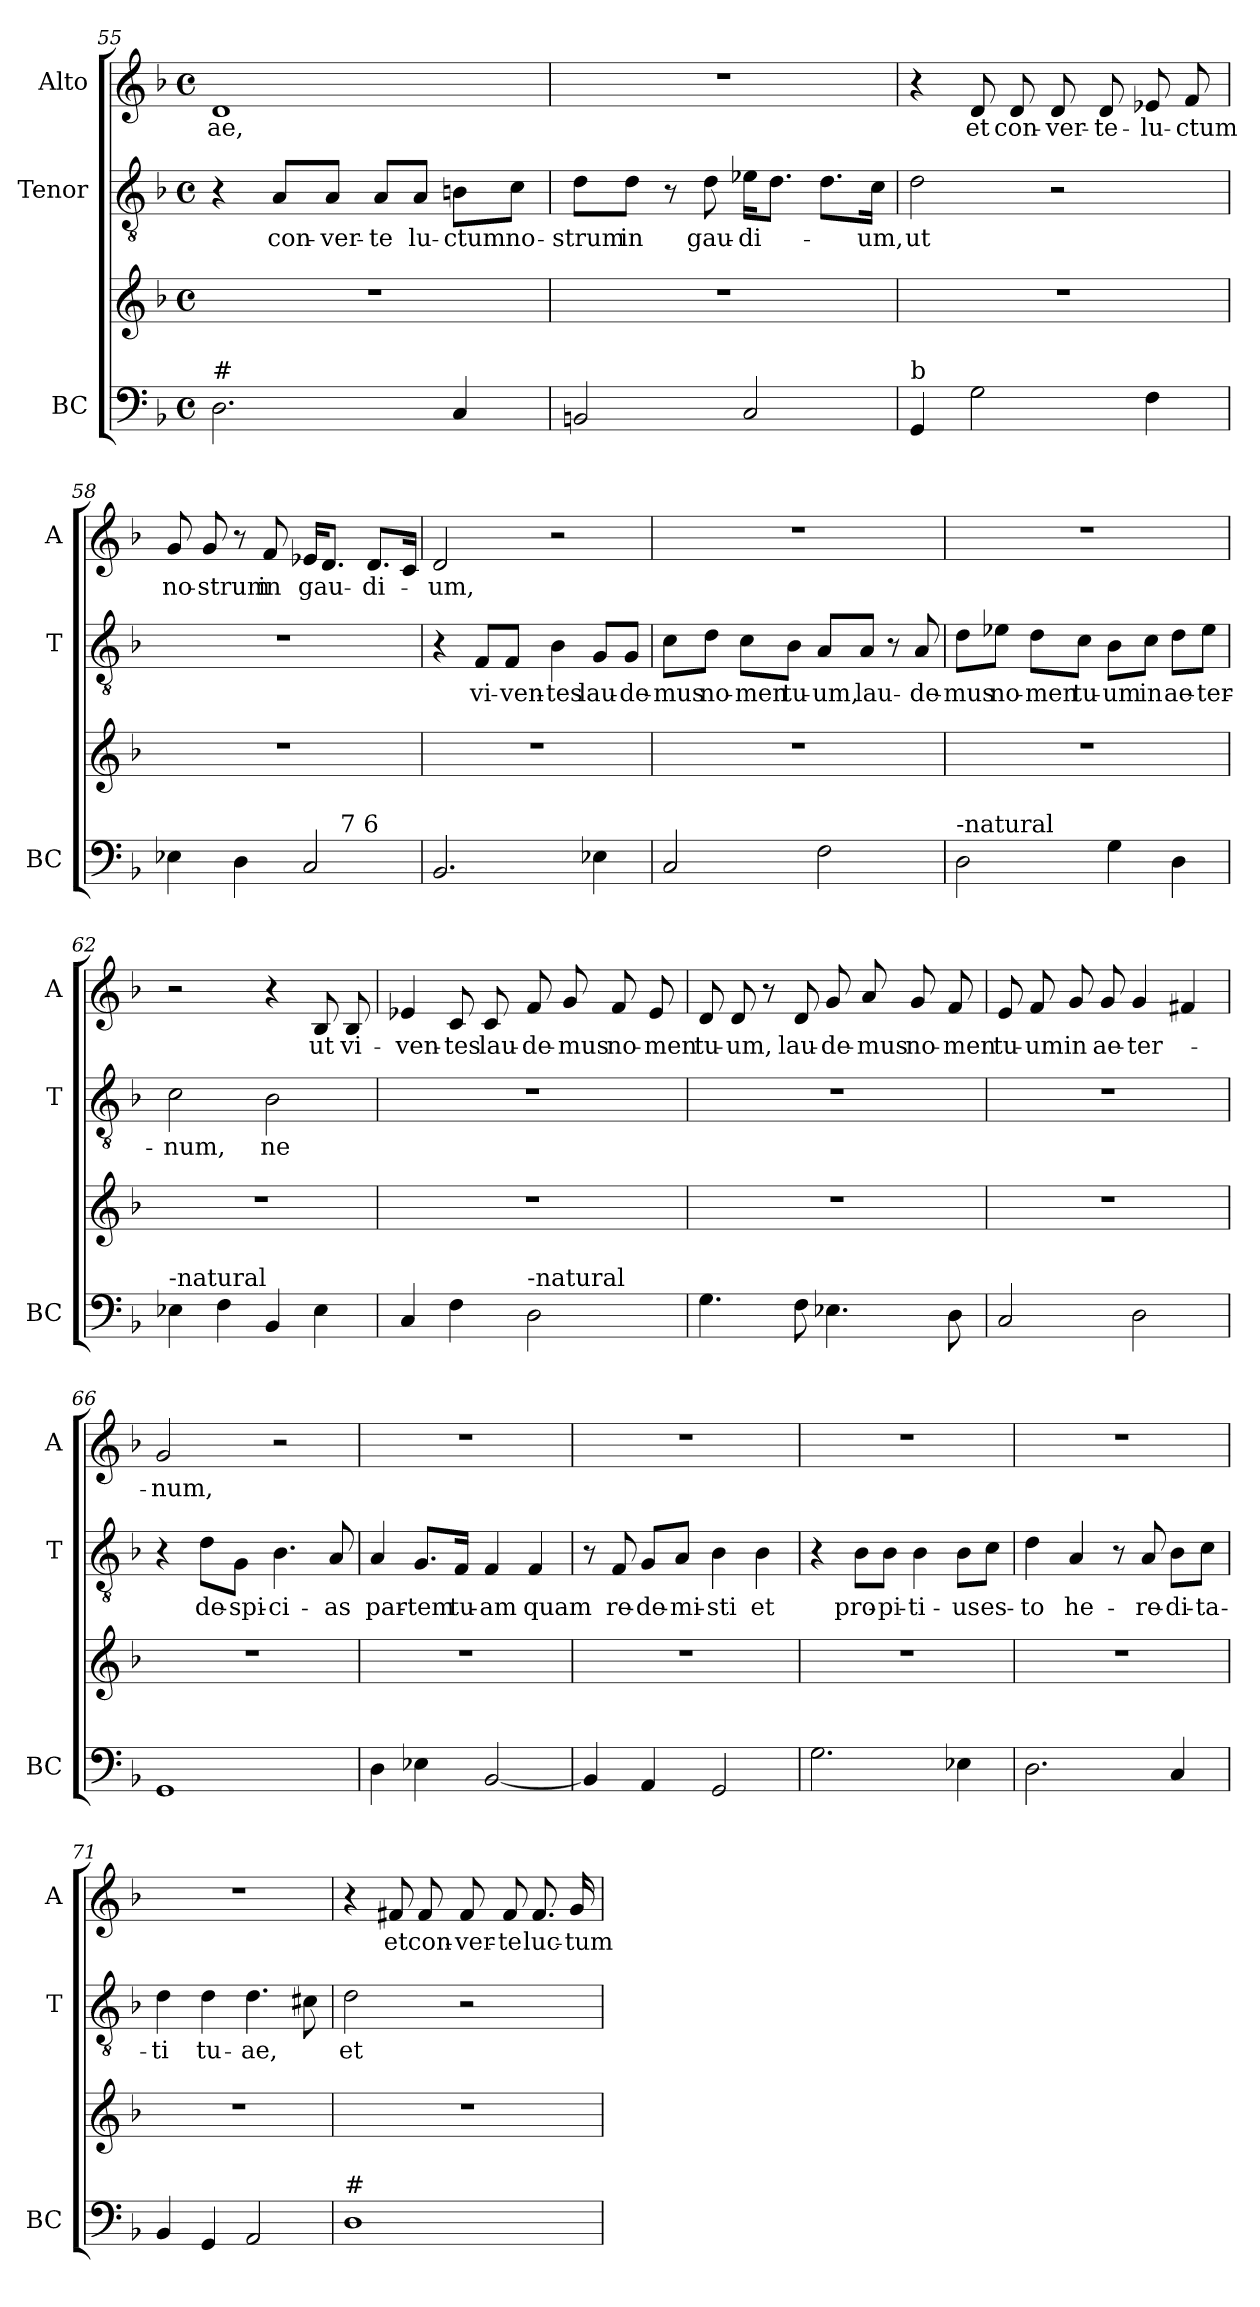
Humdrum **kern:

**kern	**kern	**kern	**text	**kern	**text
*part3	*part3	*part2	*part2	*part1	*part1
*staff4	*staff3	*staff2	*staff2	*staff1	*staff1
*I"BC	*	*I"Tenor	*	*I"Alto	*
*I'BC	*	*I'T	*	*I'A	*
*clefF4	*clefG2	*clefGv2	*	*clefG2	*
*k[b-]	*k[b-]	*k[b-]	*	*k[b-]	*
*F:	*F:	*F:	*	*F:	*
*M4/4	*M4/4	*M4/4	*	*M4/4	*
*met(c)	*met(c)	*met(c)	*	*met(c)	*
=55	=55	=55	=55	=55	=55
!LO:TX:a:t=#	!	!	!	!	!
!	!	!	!	!	!LO:LY:b
2.D\	1r	4r	.	1d	-ae,
!	!	!	!LO:LY:b	!	!
.	.	8A/L	con-	.	.
!	!	!	!LO:LY:b	!	!
.	.	8A/J	-ver-	.	.
!	!	!	!LO:LY:b	!	!
.	.	8A/L	-te	.	.
!	!	!	!LO:LY:b	!	!
.	.	8A/J	lu-	.	.
!	!	!	!LO:LY:b	!	!
4C/	.	8Bn\L	-ctum	.	.
!	!	!	!LO:LY:b	!	!
.	.	8c\J	no-	.	.
!!LO:PB:g=z
=56	=56	=56	=56	=56	=56
!	!	!	!LO:LY:b	!	!
2BBn/	1r	8d\L	-strum	1r	.
!	!	!	!LO:LY:b	!	!
.	.	8d\J	in	.	.
.	.	8r	.	.	.
!	!	!	!LO:LY:b	!	!
.	.	8d\	gau-	.	.
!	!	!	!LO:LY:b	!	!
2C/	.	16e-X\KL	-di-	.	.
.	.	8.d\J	.	.	.
.	.	8.d\L	.	.	.
!	!	!	!LO:LY:b	!	!
.	.	16c\Jk	-um,	.	.
=57	=57	=57	=57	=57	=57
!LO:TX:a:t=b	!	!	!	!	!
!	!	!	!LO:LY:b	!	!
4GG/	1r	2d\	ut	4r	.
!	!	!	!	!	!LO:LY:b
2G\	.	.	.	8d/	et
!	!	!	!	!	!LO:LY:b
.	.	.	.	8d/	con-
!	!	!	!	!	!LO:LY:b
.	.	2r	.	8d/	-ver-
!	!	!	!	!	!LO:LY:b
.	.	.	.	8d/	-te-
!	!	!	!	!	!LO:LY:b
4F\	.	.	.	8e-X/	-lu-
!	!	!	!	!	!LO:LY:b
.	.	.	.	8f/	-ctum
=58	=58	=58	=58	=58	=58
!	!	!	!	!	!LO:LY:b
*^	*	*	*	*	*
4E-X\	2ryy	1r	1r	.	8g/	no-
!	!	!	!	!	!	!LO:LY:b
.	.	.	.	.	8g/	-strum
4D\	.	.	.	.	8r	.
!	!	!	!	!	!	!LO:LY:b
.	.	.	.	.	8f/	in
!	!	!	!	!	!	!LO:LY:b
2C/	8ryy	.	.	.	16e-X/KL	gau-
.	.	.	.	.	8.d/J	.
!	!LO:TX:a:t=7    6	!	!	!	!	!
.	4.ryy	.	.	.	.	.
!	!	!	!	!	!	!LO:LY:b
.	.	.	.	.	8.d/L	-di-
.	.	.	.	.	16c/Jk	.
=59	=59	=59	=59	=59	=59	=59
!	!	!	!	!	!	!LO:LY:b
*v	*v	*	*	*	*	*
2.BB-/	1r	4r	.	2d/	-um,
!	!	!	!LO:LY:b	!	!
.	.	8F/L	vi-	.	.
!	!	!	!LO:LY:b	!	!
.	.	8F/J	-ven-	.	.
!	!	!	!LO:LY:b	!	!
.	.	4B-\	-tes	2r	.
!	!	!	!LO:LY:b	!	!
4E-X\	.	8G/L	lau-	.	.
!	!	!	!LO:LY:b	!	!
.	.	8G/J	-de-	.	.
!!LO:LB:g=z
=60	=60	=60	=60	=60	=60
!	!	!	!LO:LY:b	!	!
2C/	1r	8c\L	-mus	1r	.
!	!	!	!LO:LY:b	!	!
.	.	8d\J	no-	.	.
!	!	!	!LO:LY:b	!	!
.	.	8c\L	-men	.	.
!	!	!	!LO:LY:b	!	!
.	.	8B-\J	tu-	.	.
!	!	!	!LO:LY:b	!	!
2F\	.	8A/L	-um,	.	.
!	!	!	!LO:LY:b	!	!
.	.	8A/J	lau-	.	.
.	.	8r	.	.	.
!	!	!	!LO:LY:b	!	!
.	.	8A/	-de-	.	.
=61	=61	=61	=61	=61	=61
!LO:TX:a:t=-natural	!	!	!	!	!
!	!	!	!LO:LY:b	!	!
2D\	1r	8d\L	-mus	1r	.
!	!	!	!LO:LY:b	!	!
.	.	8e-X\J	no-	.	.
!	!	!	!LO:LY:b	!	!
.	.	8d\L	-men	.	.
!	!	!	!LO:LY:b	!	!
.	.	8c\J	tu-	.	.
!	!	!	!LO:LY:b	!	!
4G\	.	8B-\L	-um	.	.
!	!	!	!LO:LY:b	!	!
.	.	8c\J	in	.	.
!	!	!	!LO:LY:b	!	!
4D\	.	8d\L	ae-	.	.
!	!	!	!LO:LY:b	!	!
.	.	8e-\J	-ter-	.	.
=62	=62	=62	=62	=62	=62
!LO:TX:a:t=-natural	!	!	!	!	!
!	!	!	!LO:LY:b	!	!
4E-X\	1r	2c\	-num,	2r	.
4F\	.	.	.	.	.
!	!	!	!LO:LY:b	!	!
4BB-/	.	2B-\	ne	4r	.
!	!	!	!	!	!LO:LY:b
4E-\	.	.	.	8B-/	ut
!	!	!	!	!	!LO:LY:b
.	.	.	.	8B-/	vi-
=63	=63	=63	=63	=63	=63
!	!	!	!	!	!LO:LY:b
4C/	1r	1r	.	4e-X/	-ven-
!	!	!	!	!	!LO:LY:b
4F\	.	.	.	8c/	-tes
!	!	!	!	!	!LO:LY:b
.	.	.	.	8c/	lau-
!LO:TX:a:t=-natural	!	!	!	!	!
!	!	!	!	!	!LO:LY:b
2D\	.	.	.	8f/	-de-
!	!	!	!	!	!LO:LY:b
.	.	.	.	8g/	-mus
!	!	!	!	!	!LO:LY:b
.	.	.	.	8f/	no-
!	!	!	!	!	!LO:LY:b
.	.	.	.	8e-/	-men
!!LO:LB:g=z
=64	=64	=64	=64	=64	=64
!	!	!	!	!	!LO:LY:b
4.G\	1r	1r	.	8d/	tu-
!	!	!	!	!	!LO:LY:b
.	.	.	.	8d/	-um,
.	.	.	.	8r	.
!	!	!	!	!	!LO:LY:b
8F\	.	.	.	8d/	lau-
!	!	!	!	!	!LO:LY:b
4.E-X\	.	.	.	8g/	-de-
!	!	!	!	!	!LO:LY:b
.	.	.	.	8a/	-mus
!	!	!	!	!	!LO:LY:b
.	.	.	.	8g/	no-
!	!	!	!	!	!LO:LY:b
8D\	.	.	.	8f/	-men
=65	=65	=65	=65	=65	=65
!	!	!	!	!	!LO:LY:b
2C/	1r	1r	.	8e/	tu-
!	!	!	!	!	!LO:LY:b
.	.	.	.	8f/	-um
!	!	!	!	!	!LO:LY:b
.	.	.	.	8g/	in
!	!	!	!	!	!LO:LY:b
.	.	.	.	8g/	ae-
!	!	!	!	!	!LO:LY:b
2D\	.	.	.	4g/	-ter-
.	.	.	.	4f#X/	.
=66	=66	=66	=66	=66	=66
!	!	!	!	!	!LO:LY:b
1GG	1r	4r	.	2g/	-num,
!	!	!	!LO:LY:b	!	!
.	.	8d\L	de-	.	.
!	!	!	!LO:LY:b	!	!
.	.	8G\J	-spi-	.	.
!	!	!	!LO:LY:b	!	!
.	.	4.B-\	-ci-	2r	.
!	!	!	!LO:LY:b	!	!
.	.	8A/	-as	.	.
=67	=67	=67	=67	=67	=67
!	!	!	!LO:LY:b	!	!
4D\	1r	4A/	par-	1r	.
!	!	!	!LO:LY:b	!	!
4E-X\	.	8.G/L	-tem	.	.
!	!	!	!LO:LY:b	!	!
.	.	16F/Jk	tu-	.	.
!	!	!	!LO:LY:b	!	!
[2BB-/	.	4F/	-am	.	.
!	!	!	!LO:LY:b	!	!
.	.	4F/	quam	.	.
=68	=68	=68	=68	=68	=68
4BB-/]	1r	8r	.	1r	.
!	!	!	!LO:LY:b	!	!
.	.	8F/	re-	.	.
!	!	!	!LO:LY:b	!	!
4AA/	.	8G/L	-de-	.	.
!	!	!	!LO:LY:b	!	!
.	.	8A/J	-mi-	.	.
!	!	!	!LO:LY:b	!	!
2GG/	.	4B-\	-sti	.	.
!	!	!	!LO:LY:b	!	!
.	.	4B-\	et	.	.
!!LO:LB:g=z
=69	=69	=69	=69	=69	=69
2.G\	1r	4r	.	1r	.
!	!	!	!LO:LY:b	!	!
.	.	8B-\L	pro-	.	.
!	!	!	!LO:LY:b	!	!
.	.	8B-\J	-pi-	.	.
!	!	!	!LO:LY:b	!	!
.	.	4B-\	-ti-	.	.
!	!	!	!LO:LY:b	!	!
4E-X\	.	8B-\L	-us	.	.
!	!	!	!LO:LY:b	!	!
.	.	8c\J	es-	.	.
=70	=70	=70	=70	=70	=70
!	!	!	!LO:LY:b	!	!
2.D\	1r	4d\	-to	1r	.
!	!	!	!LO:LY:b	!	!
.	.	4A/	he-	.	.
.	.	8r	.	.	.
!	!	!	!LO:LY:b	!	!
.	.	8A/	-re-	.	.
!	!	!	!LO:LY:b	!	!
4C/	.	8B-\L	-di-	.	.
!	!	!	!LO:LY:b	!	!
.	.	8c\J	-ta-	.	.
=71	=71	=71	=71	=71	=71
!	!	!	!LO:LY:b	!	!
4BB-/	1r	4d\	-ti	1r	.
!	!	!	!LO:LY:b	!	!
4GG/	.	4d\	tu-	.	.
!	!	!	!LO:LY:b	!	!
2AA/	.	4.d\	-ae,	.	.
.	.	8c#X\	.	.	.
=72	=72	=72	=72	=72	=72
!LO:TX:a:t=#	!	!	!	!	!
!	!	!	!LO:LY:b	!	!
1D	1r	2d\	et	4r	.
!	!	!	!	!	!LO:LY:b
.	.	.	.	8f#X/	et
!	!	!	!	!	!LO:LY:b
.	.	.	.	8f#/	con-
!	!	!	!	!	!LO:LY:b
.	.	2r	.	8f#/	-ver-
!	!	!	!	!	!LO:LY:b
.	.	.	.	8f#/	-te
!	!	!	!	!	!LO:LY:b
.	.	.	.	8.f#/	luc-
!	!	!	!	!	!LO:LY:b
.	.	.	.	16g/	-tum
=	=	=	=	=	=
*-	*-	*-	*-	*-	*-
